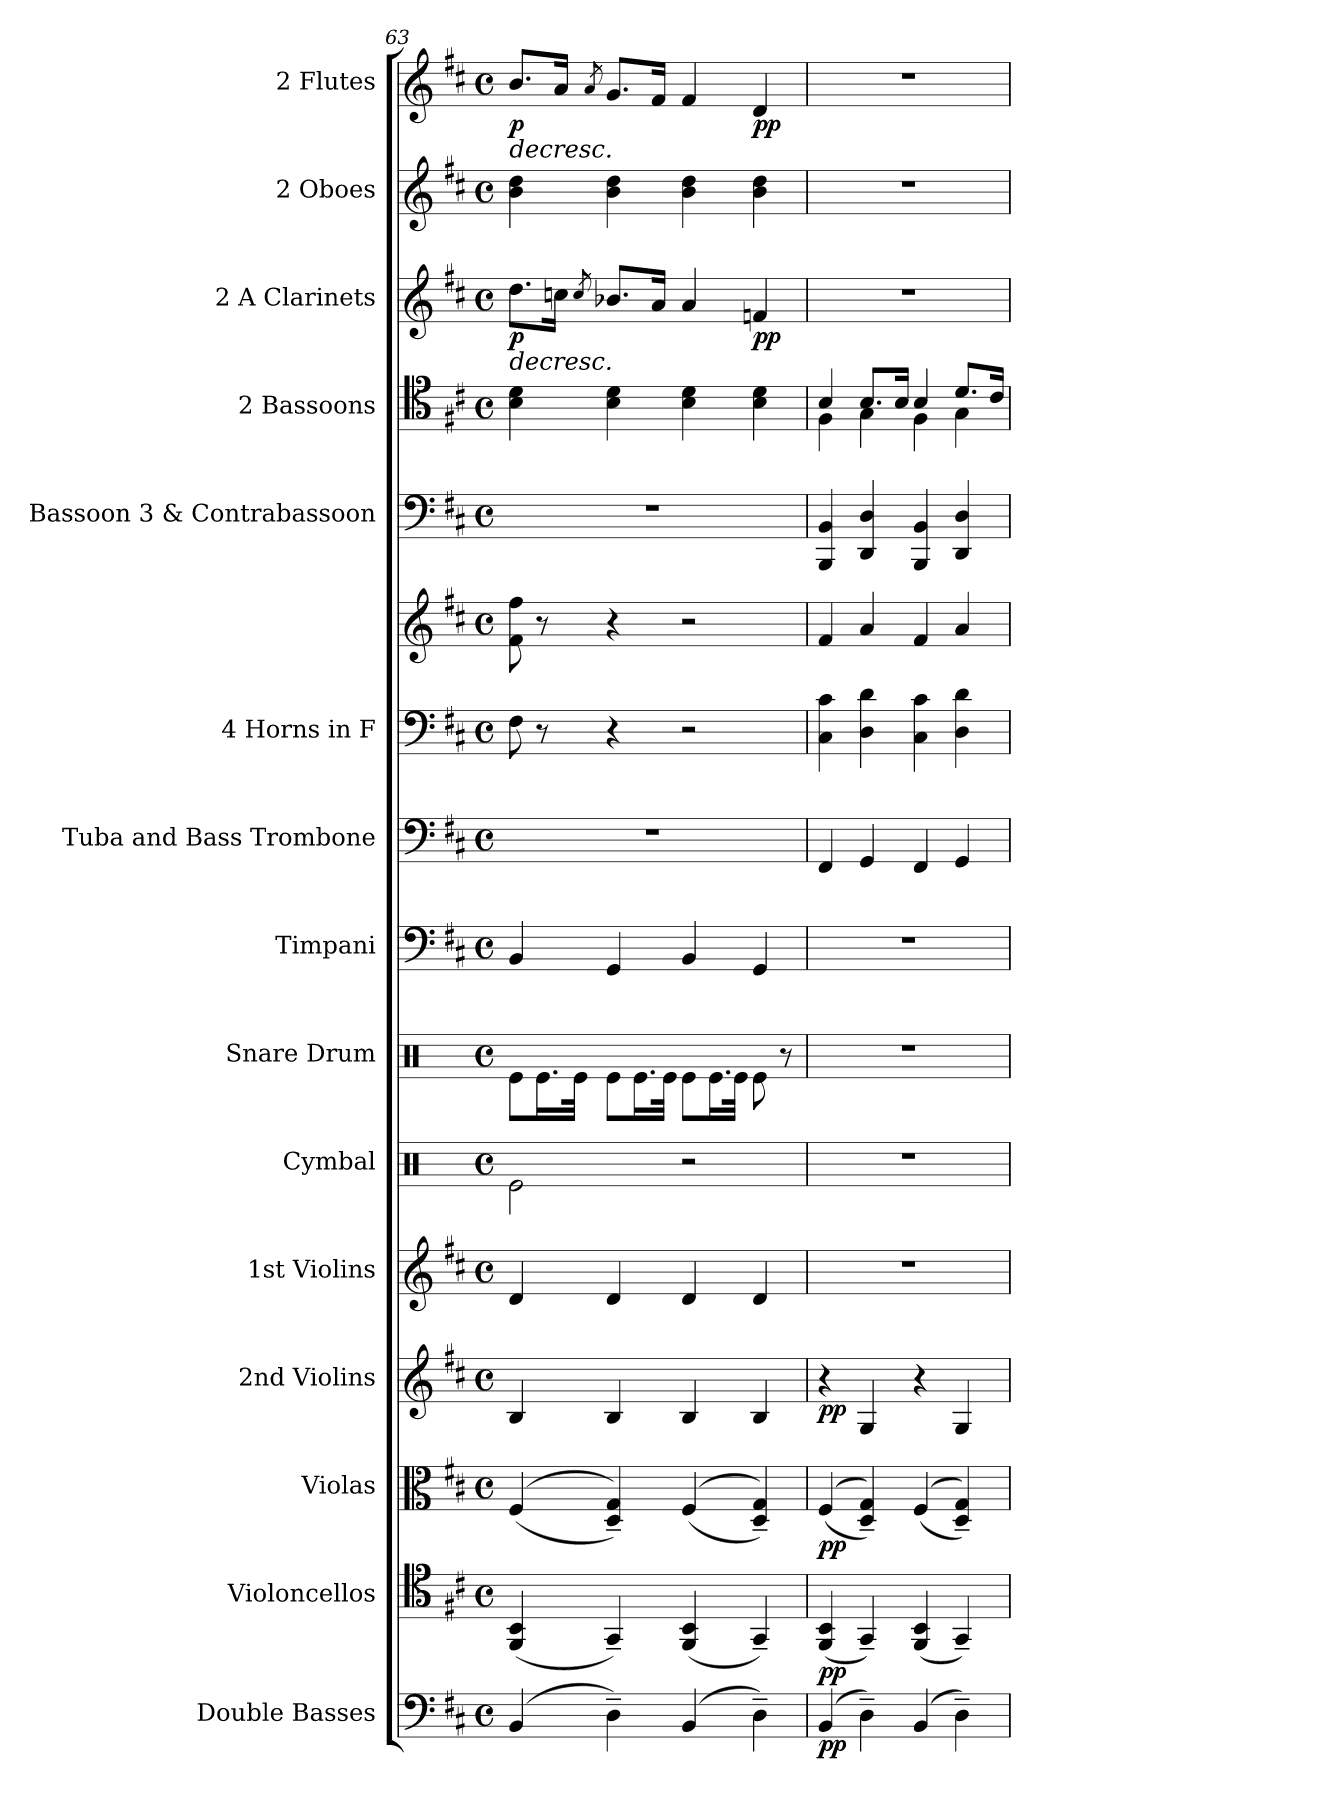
**kern	**dynam	**kern	**dynam	**kern	**dynam	**kern	**dynam	**kern	**kern	**kern	**kern	**kern	**kern	**kern	**kern	**kern	**kern	**dynam	**kern	**kern	**dynam
*part15	*part15	*part14	*part14	*part13	*part13	*part12	*part12	*part11	*part10	*part9	*part8	*part7	*part6	*part6	*part5	*part4	*part3	*part3	*part2	*part1	*part1
*staff16	*staff16	*staff15	*staff15	*staff14	*staff14	*staff13	*staff13	*staff12	*staff11	*staff10	*staff9	*staff8	*staff7	*staff6	*staff5	*staff4	*staff3	*staff3	*staff2	*staff1	*staff1
*I"Double Basses	*	*I"Violoncellos	*	*I"Violas	*	*I"2nd Violins	*	*I"1st Violins	*I"Cymbal	*I"Snare Drum	*I"Timpani	*I"Tuba and  Bass Trombone	*I"4 Horns in F	*	*I"Bassoon 3 &amp; Contrabassoon	*I"2 Bassoons	*I"2 A Clarinets	*	*I"2 Oboes	*I"2 Flutes	*
*	*	*	*	*	*	*	*	*	*I'Cym	*I'Sn Dr	*I'Timp	*I'Tba	*I'Hn	*	*I'Bsn	*I'Bsn	*I'Cl	*	*I'Ob	*I'Fl	*
*clefF4	*	*clefC4	*	*clefC3	*	*clefG2	*	*clefG2	*clefX	*clefX	*clefF4	*clefF4	*clefF4	*clefG2	*clefF4	*clefC4	*clefG2	*	*clefG2	*clefG2	*
*ITrd7c12	*	*	*	*	*	*	*	*	*	*	*	*	*ITrd4c7	*ITrd4c7	*	*	*ITrd2c3	*	*	*	*
*k[f#c#]	*	*k[f#c#]	*	*k[f#c#]	*	*k[f#c#]	*	*k[f#c#]	*k[]	*k[]	*k[f#c#]	*k[f#c#]	*k[f#]	*k[f#]	*k[f#c#]	*k[f#c#]	*k[f#c#g#d#a#]	*	*k[f#c#]	*k[f#c#]	*
*M4/4	*	*M4/4	*	*M4/4	*	*M4/4	*	*M4/4	*M4/4	*M4/4	*M4/4	*M4/4	*M4/4	*M4/4	*M4/4	*M4/4	*M4/4	*	*M4/4	*M4/4	*
*met(c)	*	*met(c)	*	*met(c)	*	*met(c)	*	*met(c)	*met(c)	*met(c)	*met(c)	*met(c)	*met(c)	*met(c)	*met(c)	*met(c)	*met(c)	*	*met(c)	*met(c)	*
=63	=63	=63	=63	=63	=63	=63	=63	=63	=63	=63	=63	=63	=63	=63	=63	=63	=63	=63	=63	=63	=63
!	!	!	!	!	!	!	!	!	!	!	!	!	!	!	!	!	!	!LO:HP:b	!	!	!LO:HP:b
!	!	!	!	!	!	!	!	!	!	!	!	!	!	!	!	!	!	!LO:DY:n=1:b	!	!	!LO:DY:n=1:b
(>4BBB/	.	(<4FF#/ 4BB/	.	(<(<4F#/	.	4B/	.	4d/	2Re\	8Re\L	4BB/	1r	8BB\	8B\ 8b\	1r	4B\ 4d\	8.b\L	> p	4b\ 4dd\	8.b/L	> p
.	.	.	.	.	.	.	.	.	.	16.Re\L	.	.	8r	8r	.	.	.	.	.	.	.
.	.	.	.	.	.	.	.	.	.	.	.	.	.	.	.	.	16an\Jk	.	.	16a/Jk	.
.	.	.	.	.	.	.	.	.	.	32Re\JJk	.	.	.	.	.	.	.	.	.	.	.
.	.	.	.	.	.	.	.	.	.	.	.	.	.	.	.	.	8qa/	.	.	8qa/	.
4DD~\)	.	4GG~/)	.	4D/~ 4G/~))	.	4B/	.	4d/	.	8Re\L	4GG/	.	4r	4r	.	4B\ 4d\	8.gn/L	.	4b\ 4dd\	8.g/L	.
.	.	.	.	.	.	.	.	.	.	16.Re\L	.	.	.	.	.	.	.	.	.	.	.
.	.	.	.	.	.	.	.	.	.	.	.	.	.	.	.	.	16f#/Jk	.	.	16f#/Jk	.
.	.	.	.	.	.	.	.	.	.	32Re\JJk	.	.	.	.	.	.	.	.	.	.	.
(>4BBB/	.	(<4FF#/ 4BB/	.	(<(<4F#/	.	4B/	.	4d/	2r	8Re\L	4BB/	.	2r	2r	.	4B\ 4d\	4f#/	.	4b\ 4dd\	4f#/	.
.	.	.	.	.	.	.	.	.	.	16.Re\L	.	.	.	.	.	.	.	.	.	.	.
.	.	.	.	.	.	.	.	.	.	32Re\JJk	.	.	.	.	.	.	.	.	.	.	.
!	!	!	!	!	!	!	!	!	!	!	!	!	!	!	!	!	!	!LO:DY:n=2:b	!	!	!LO:DY:n=2:b
4DD~\)	.	4GG~/)	.	4D/~ 4G/~))	.	4B/	.	4d/	.	8Re\	4GG/	.	.	.	.	4B\ 4d\	4dn/	pp	4b\ 4dd\	4d/	pp
.	.	.	.	.	.	.	.	.	.	8r	.	.	.	.	.	.	.	.	.	.	.
.	.	.	.	.	.	.	.	.	.	.	.	.	.	.	.	.	.	]	.	.	]
=64	=64	=64	=64	=64	=64	=64	=64	=64	=64	=64	=64	=64	=64	=64	=64	=64	=64	=64	=64	=64	=64
*	*	*	*	*	*	*	*	*	*	*	*	*	*	*	*	*^	*	*	*	*	*
!	!LO:DY:b	!	!LO:DY:b	!	!LO:DY:b	!	!LO:DY:b	!	!	!	!	!	!	!	!	!	!	!	!	!	!	!
(>4BBB/	pp	(<4FF#/ 4BB/	pp	(<(<4F#/	pp	4r	pp	1r	1r	1r	1r	4FF#/	4FF#\ 4F#\	4B/	4BBB/ 4BB/	4B/	4F#\	1r	.	1r	1r	.
4DD~\)	.	4GG~/)	.	4D/~ 4G/~))	.	4G/	.	.	.	.	.	4GG/	4GG\ 4G\	4d/	4DD/ 4D/	8.B/L	4G\	.	.	.	.	.
.	.	.	.	.	.	.	.	.	.	.	.	.	.	.	.	16B/Jk	.	.	.	.	.	.
(>4BBB/	.	(<4FF#/ 4BB/	.	(<(<4F#/	.	4r	.	.	.	.	.	4FF#/	4FF#\ 4F#\	4B/	4BBB/ 4BB/	4B/	4F#\	.	.	.	.	.
4DD~\)	.	4GG~/)	.	4D/~ 4G/~))	.	4G/	.	.	.	.	.	4GG/	4GG\ 4G\	4d/	4DD/ 4D/	8.d/L	4G\	.	.	.	.	.
.	.	.	.	.	.	.	.	.	.	.	.	.	.	.	.	16c#/Jk	.	.	.	.	.	.
*	*	*	*	*	*	*	*	*	*	*	*	*	*	*	*	*v	*v	*	*	*	*	*
=	=	=	=	=	=	=	=	=	=	=	=	=	=	=	=	=	=	=	=	=	=
*-	*-	*-	*-	*-	*-	*-	*-	*-	*-	*-	*-	*-	*-	*-	*-	*-	*-	*-	*-	*-	*-
